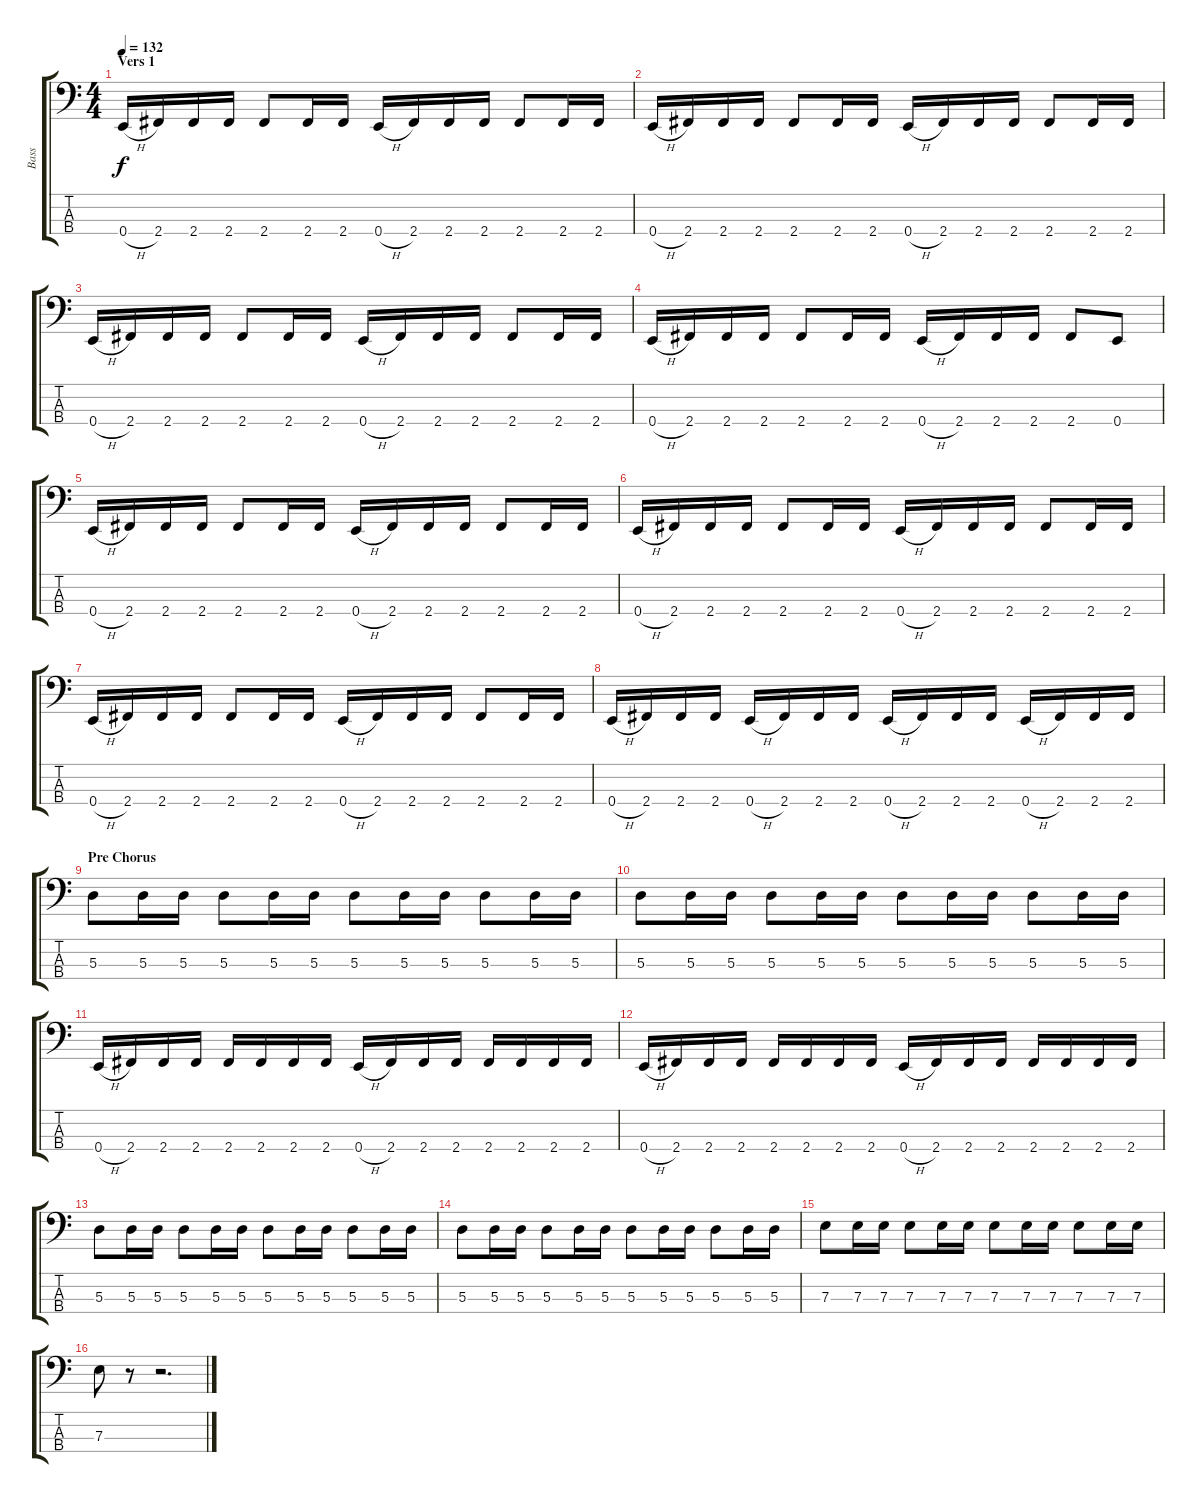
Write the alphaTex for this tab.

\track ("Bass" "Bass") {instrument electricbassfinger}
\staff {score tabs}
\tuning (G2 D2 A1 E1) {hide}
\ts (4 4)
\section ("" "Vers 1")
\tempo 132
\clef f4
\ks c
0.4{h}.16{dy f} 2.4.16 2.4.16 2.4.16 2.4.8 2.4.16 2.4.16 0.4{h}.16 2.4.16 2.4.16 2.4.16 2.4.8 2.4.16 2.4.16 |
0.4{h}.16 2.4.16 2.4.16 2.4.16 2.4.8 2.4.16 2.4.16 0.4{h}.16 2.4.16 2.4.16 2.4.16 2.4.8 2.4.16 2.4.16 |
0.4{h}.16 2.4.16 2.4.16 2.4.16 2.4.8 2.4.16 2.4.16 0.4{h}.16 2.4.16 2.4.16 2.4.16 2.4.8 2.4.16 2.4.16 |
0.4{h}.16 2.4.16 2.4.16 2.4.16 2.4.8 2.4.16 2.4.16 0.4{h}.16 2.4.16 2.4.16 2.4.16 2.4.8 0.4.8 |
0.4{h}.16 2.4.16 2.4.16 2.4.16 2.4.8 2.4.16 2.4.16 0.4{h}.16 2.4.16 2.4.16 2.4.16 2.4.8 2.4.16 2.4.16 |
0.4{h}.16 2.4.16 2.4.16 2.4.16 2.4.8 2.4.16 2.4.16 0.4{h}.16 2.4.16 2.4.16 2.4.16 2.4.8 2.4.16 2.4.16 |
0.4{h}.16 2.4.16 2.4.16 2.4.16 2.4.8 2.4.16 2.4.16 0.4{h}.16 2.4.16 2.4.16 2.4.16 2.4.8 2.4.16 2.4.16 |
0.4{h}.16 2.4.16 2.4.16 2.4.16 0.4{h}.16 2.4.16 2.4.16 2.4.16 0.4{h}.16 2.4.16 2.4.16 2.4.16 0.4{h}.16 2.4.16 2.4.16 2.4.16 |
\section ("" "Pre Chorus")
5.3.8 5.3.16 5.3.16 5.3.8 5.3.16 5.3.16 5.3.8 5.3.16 5.3.16 5.3.8 5.3.16 5.3.16 |
5.3.8 5.3.16 5.3.16 5.3.8 5.3.16 5.3.16 5.3.8 5.3.16 5.3.16 5.3.8 5.3.16 5.3.16 |
0.4{h}.16 2.4.16 2.4.16 2.4.16 2.4.16 2.4.16 2.4.16 2.4.16 0.4{h}.16 2.4.16 2.4.16 2.4.16 2.4.16 2.4.16 2.4.16 2.4.16 |
0.4{h}.16 2.4.16 2.4.16 2.4.16 2.4.16 2.4.16 2.4.16 2.4.16 0.4{h}.16 2.4.16 2.4.16 2.4.16 2.4.16 2.4.16 2.4.16 2.4.16 |
5.3.8 5.3.16 5.3.16 5.3.8 5.3.16 5.3.16 5.3.8 5.3.16 5.3.16 5.3.8 5.3.16 5.3.16 |
5.3.8 5.3.16 5.3.16 5.3.8 5.3.16 5.3.16 5.3.8 5.3.16 5.3.16 5.3.8 5.3.16 5.3.16 |
7.3.8 7.3.16 7.3.16 7.3.8 7.3.16 7.3.16 7.3.8 7.3.16 7.3.16 7.3.8 7.3.16 7.3.16 |
7.3.8 r.8 r.2{d}
